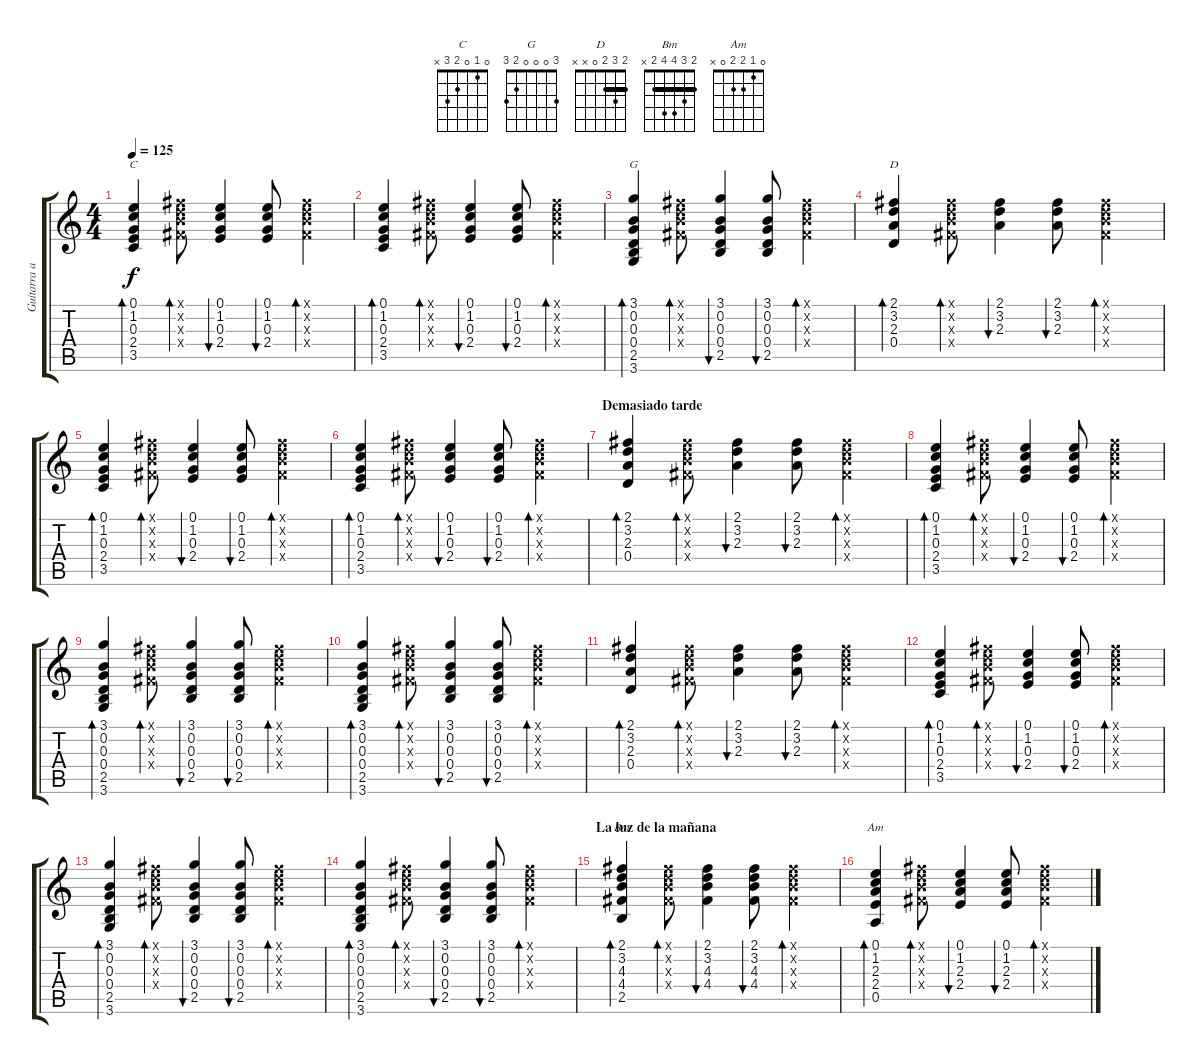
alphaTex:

\track ("Guitarra armonica" "Guitarra a") {instrument acousticguitarnylon}
\staff {score tabs}
\tuning (E4 B3 G3 D3 A2 E2) {hide}
\chord ("C" 0 1 0 2 3 x)
\chord ("G" 3 0 0 0 2 3)
\chord ("D" 2 3 2 0 x x) {barre 2}
\chord ("Bm" 2 3 4 4 2 x) {barre 2}
\chord ("Am" 0 1 2 2 0 x)
\ts (4 4)
\tempo 125
\clef g2
\ks c
(0.1 1.2 0.3 2.4 3.5).4{bd 60 ch "C" dy f} (2.1{x} 3.2{x} 4.3{x} 4.4{x}).8{bd 60} (0.1 1.2 0.3 2.4).4{bu 60} (0.1 1.2 0.3 2.4).8{bu 60} (2.1{x} 3.2{x} 4.3{x} 4.4{x}).4{bd 60} |
(0.1 1.2 0.3 2.4 3.5).4{bd 60} (2.1{x} 3.2{x} 4.3{x} 4.4{x}).8{bd 60} (0.1 1.2 0.3 2.4).4{bu 60} (0.1 1.2 0.3 2.4).8{bu 60} (2.1{x} 3.2{x} 4.3{x} 4.4{x}).4{bd 60} |
(3.1 0.2 0.3 0.4 2.5 3.6).4{bd 60 ch "G"} (2.1{x} 3.2{x} 4.3{x} 4.4{x}).8{bd 60} (3.1 0.2 0.3 0.4 2.5).4{bu 60} (3.1 0.2 0.3 0.4 2.5).8{bu 60} (2.1{x} 3.2{x} 4.3{x} 4.4{x}).4{bd 60} |
(2.1 3.2 2.3 0.4).4{bd 60 ch "D"} (2.1{x} 3.2{x} 4.3{x} 4.4{x}).8{bd 60} (2.1 3.2 2.3).4{bu 60} (2.1 3.2 2.3).8{bu 60} (2.1{x} 3.2{x} 4.3{x} 4.4{x}).4{bd 60} |
(0.1 1.2 0.3 2.4 3.5).4{bd 60} (2.1{x} 3.2{x} 4.3{x} 4.4{x}).8{bd 60} (0.1 1.2 0.3 2.4).4{bu 60} (0.1 1.2 0.3 2.4).8{bu 60} (2.1{x} 3.2{x} 4.3{x} 4.4{x}).4{bd 60} |
(0.1 1.2 0.3 2.4 3.5).4{bd 60} (2.1{x} 3.2{x} 4.3{x} 4.4{x}).8{bd 60} (0.1 1.2 0.3 2.4).4{bu 60} (0.1 1.2 0.3 2.4).8{bu 60} (2.1{x} 3.2{x} 4.3{x} 4.4{x}).4{bd 60} |
\section ("" "Demasiado tarde")
(2.1 3.2 2.3 0.4).4{bd 60} (2.1{x} 3.2{x} 4.3{x} 4.4{x}).8{bd 60} (2.1 3.2 2.3).4{bu 60} (2.1 3.2 2.3).8{bu 60} (2.1{x} 3.2{x} 4.3{x} 4.4{x}).4{bd 60} |
(0.1 1.2 0.3 2.4 3.5).4{bd 60} (2.1{x} 3.2{x} 4.3{x} 4.4{x}).8{bd 60} (0.1 1.2 0.3 2.4).4{bu 60} (0.1 1.2 0.3 2.4).8{bu 60} (2.1{x} 3.2{x} 4.3{x} 4.4{x}).4{bd 60} |
(3.1 0.2 0.3 0.4 2.5 3.6).4{bd 60} (2.1{x} 3.2{x} 4.3{x} 4.4{x}).8{bd 60} (3.1 0.2 0.3 0.4 2.5).4{bu 60} (3.1 0.2 0.3 0.4 2.5).8{bu 60} (2.1{x} 3.2{x} 4.3{x} 4.4{x}).4{bd 60} |
(3.1 0.2 0.3 0.4 2.5 3.6).4{bd 60} (2.1{x} 3.2{x} 4.3{x} 4.4{x}).8{bd 60} (3.1 0.2 0.3 0.4 2.5).4{bu 60} (3.1 0.2 0.3 0.4 2.5).8{bu 60} (2.1{x} 3.2{x} 4.3{x} 4.4{x}).4{bd 60} |
(2.1 3.2 2.3 0.4).4{bd 60} (2.1{x} 3.2{x} 4.3{x} 4.4{x}).8{bd 60} (2.1 3.2 2.3).4{bu 60} (2.1 3.2 2.3).8{bu 60} (2.1{x} 3.2{x} 4.3{x} 4.4{x}).4{bd 60} |
(0.1 1.2 0.3 2.4 3.5).4{bd 60} (2.1{x} 3.2{x} 4.3{x} 4.4{x}).8{bd 60} (0.1 1.2 0.3 2.4).4{bu 60} (0.1 1.2 0.3 2.4).8{bu 60} (2.1{x} 3.2{x} 4.3{x} 4.4{x}).4{bd 60} |
(3.1 0.2 0.3 0.4 2.5 3.6).4{bd 60} (2.1{x} 3.2{x} 4.3{x} 4.4{x}).8{bd 60} (3.1 0.2 0.3 0.4 2.5).4{bu 60} (3.1 0.2 0.3 0.4 2.5).8{bu 60} (2.1{x} 3.2{x} 4.3{x} 4.4{x}).4{bd 60} |
(3.1 0.2 0.3 0.4 2.5 3.6).4{bd 60} (2.1{x} 3.2{x} 4.3{x} 4.4{x}).8{bd 60} (3.1 0.2 0.3 0.4 2.5).4{bu 60} (3.1 0.2 0.3 0.4 2.5).8{bu 60} (2.1{x} 3.2{x} 4.3{x} 4.4{x}).4{bd 60} |
\section ("" "La luz de la mañana")
(2.1 3.2 4.3 4.4 2.5).4{bd 60 ch "Bm"} (2.1{x} 3.2{x} 4.3{x} 4.4{x}).8{bd 60} (2.1 3.2 4.3 4.4).4{bu 60} (2.1 3.2 4.3 4.4).8{bu 60} (2.1{x} 3.2{x} 4.3{x} 4.4{x}).4{bd 60} |
(0.1 1.2 2.3 2.4 0.5).4{bd 60 ch "Am"} (2.1{x} 3.2{x} 4.3{x} 4.4{x}).8{bd 60} (0.1 1.2 2.3 2.4).4{bu 60} (0.1 1.2 2.3 2.4).8{bu 60} (2.1{x} 3.2{x} 4.3{x} 4.4{x}).4{bd 60}
